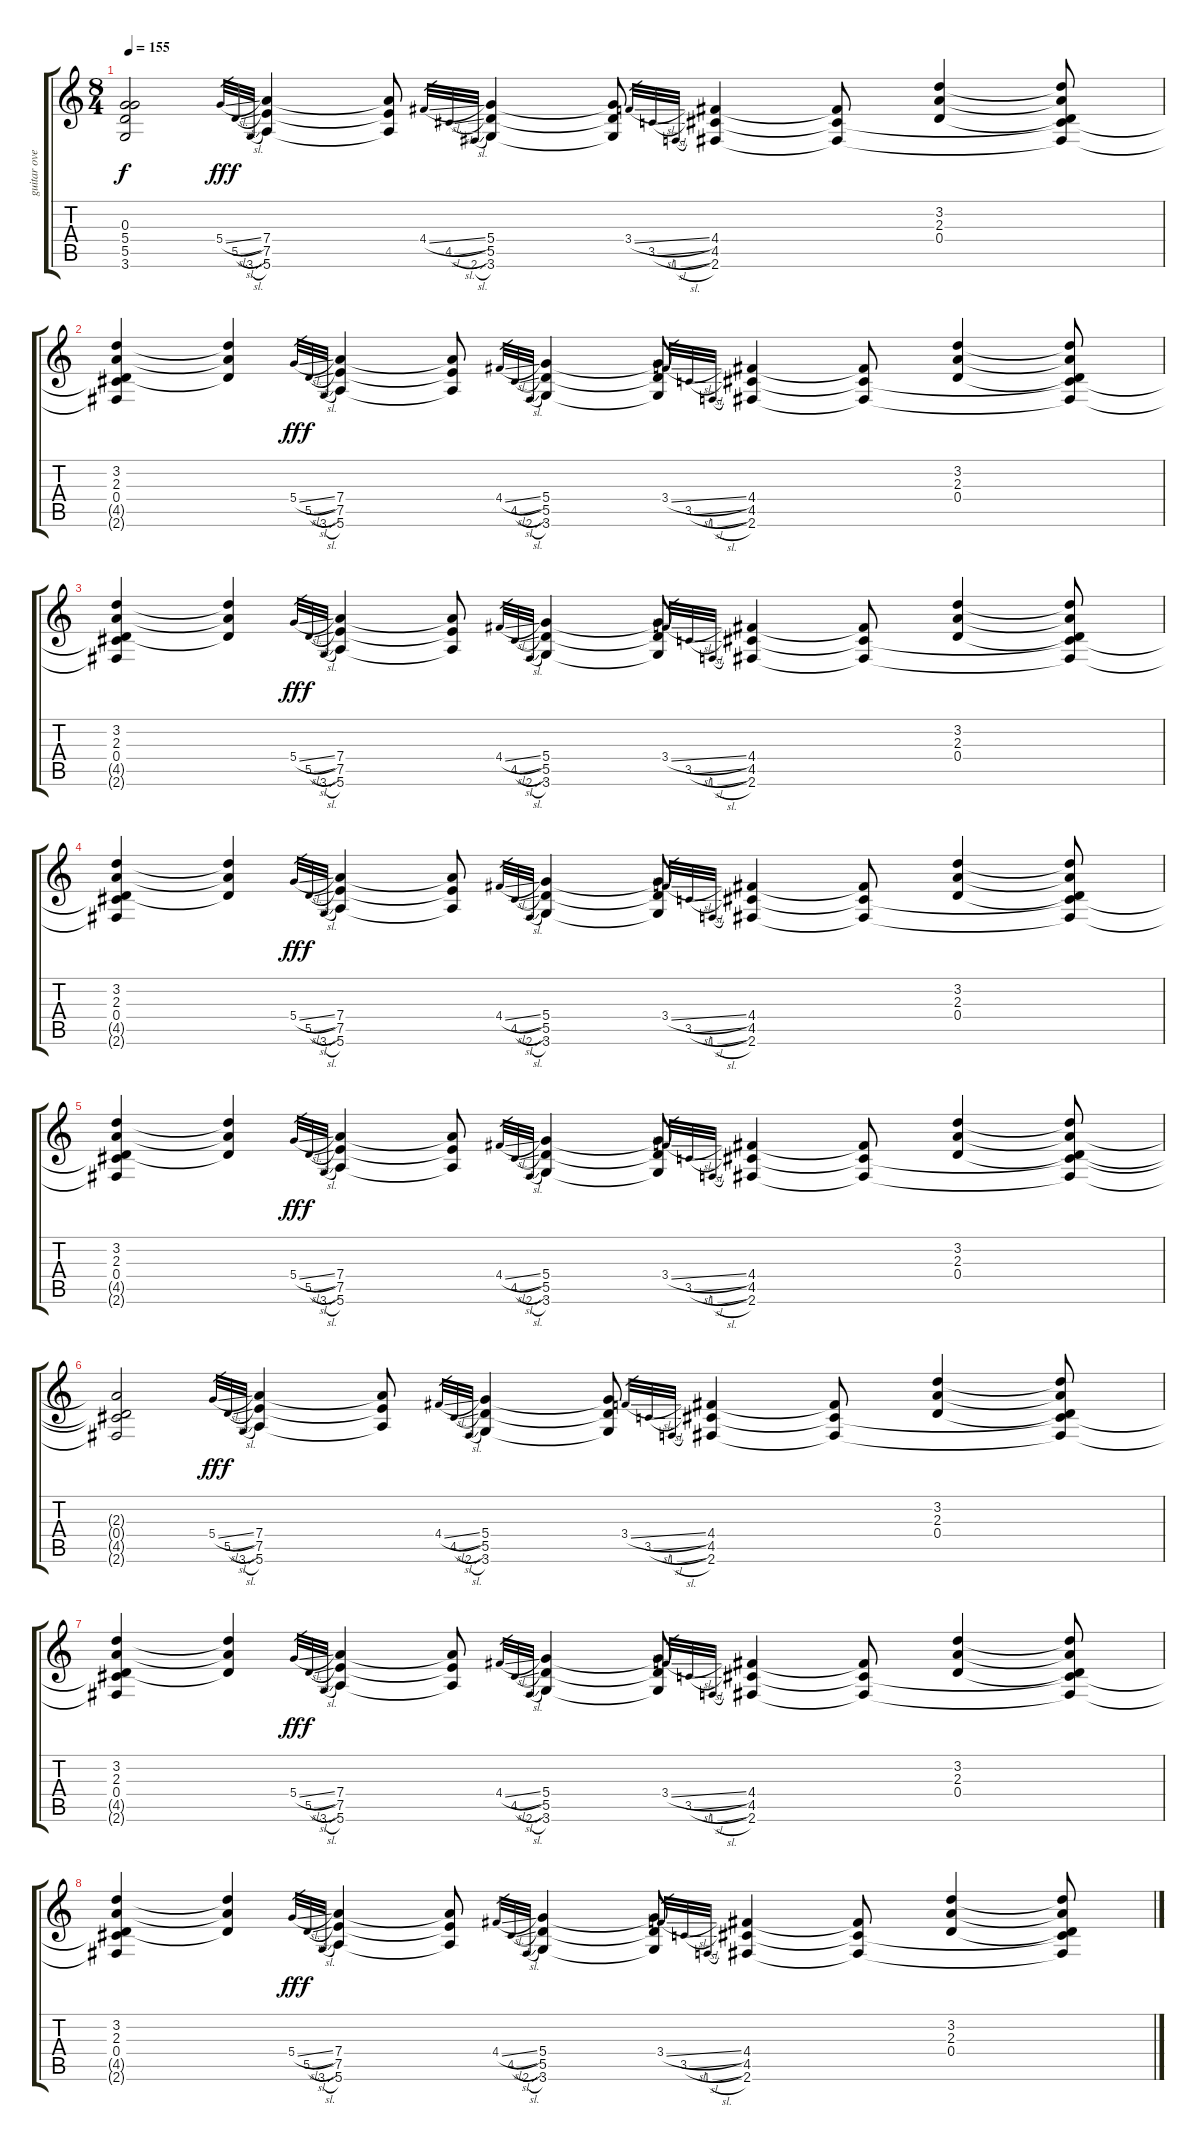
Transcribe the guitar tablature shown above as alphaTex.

\track ("guitar overdriven" "guitar ove") {instrument overdrivenguitar}
\staff {score tabs}
\tuning (E4 B3 G3 D3 A2 E2) {hide}
\ts (8 4)
\tempo 155
\clef g2
\ks c
(0.3{t} 5.4{t} 5.5{t} 3.6{t}).2{dy f} 5.4{sl}.32{gr dy ff} 5.5{sl}.32{gr dy f} 3.6{sl}.32{gr} (7.4 7.5 5.6).4 (7.4{t} 7.5{t} 5.6{t}).8 4.4{sl}.32{gr} 4.5{sl}.32{gr} 2.6{sl}.32{gr} (5.4 5.5 3.6).4 (5.4{t} 5.5{t} 3.6{t}).8 3.4{sl}.32{gr} 3.5{sl}.32{gr} 1.6{sl}.32{gr} (4.4 4.5 2.6).4 (4.4{t} 4.5{t} 2.6{t}).8 (3.2 2.3 0.4).4 (3.2{t} 2.3{t} 0.4{t} 4.5{t} 2.6{t}).8 |
(3.2 2.3 0.4 4.5{t} 2.6{t}).4 (3.2{t} 2.3{t} 0.4{t}).4 5.4{sl}.32{gr dy ff} 5.5{sl}.32{gr dy f} 3.6{sl}.32{gr} (7.4 7.5 5.6).4 (7.4{t} 7.5{t} 5.6{t}).8 4.4{sl}.32{gr} 4.5{sl}.32{gr} 2.6{sl}.32{gr} (5.4 5.5 3.6).4 (5.4{t} 5.5{t} 3.6{t}).8 3.4{sl}.32{gr} 3.5{sl}.32{gr} 1.6{sl}.32{gr} (4.4 4.5 2.6).4 (4.4{t} 4.5{t} 2.6{t}).8 (3.2 2.3 0.4).4 (3.2{t} 2.3{t} 0.4{t} 4.5{t} 2.6{t}).8 |
(3.2 2.3 0.4 4.5{t} 2.6{t}).4 (3.2{t} 2.3{t} 0.4{t}).4 5.4{sl}.32{gr dy ff} 5.5{sl}.32{gr dy f} 3.6{sl}.32{gr} (7.4 7.5 5.6).4 (7.4{t} 7.5{t} 5.6{t}).8 4.4{sl}.32{gr} 4.5{sl}.32{gr} 2.6{sl}.32{gr} (5.4 5.5 3.6).4 (5.4{t} 5.5{t} 3.6{t}).8 3.4{sl}.32{gr} 3.5{sl}.32{gr} 1.6{sl}.32{gr} (4.4 4.5 2.6).4 (4.4{t} 4.5{t} 2.6{t}).8 (3.2 2.3 0.4).4 (3.2{t} 2.3{t} 0.4{t} 4.5{t} 2.6{t}).8 |
(3.2 2.3 0.4 4.5{t} 2.6{t}).4 (3.2{t} 2.3{t} 0.4{t}).4 5.4{sl}.32{gr dy ff} 5.5{sl}.32{gr dy f} 3.6{sl}.32{gr} (7.4 7.5 5.6).4 (7.4{t} 7.5{t} 5.6{t}).8 4.4{sl}.32{gr} 4.5{sl}.32{gr} 2.6{sl}.32{gr} (5.4 5.5 3.6).4 (5.4{t} 5.5{t} 3.6{t}).8 3.4{sl}.32{gr} 3.5{sl}.32{gr} 1.6{sl}.32{gr} (4.4 4.5 2.6).4 (4.4{t} 4.5{t} 2.6{t}).8 (3.2 2.3 0.4).4 (3.2{t} 2.3{t} 0.4{t} 4.5{t} 2.6{t}).8 |
(3.2 2.3 0.4 4.5{t} 2.6{t}).4 (3.2{t} 2.3{t} 0.4{t}).4 5.4{sl}.32{gr dy ff} 5.5{sl}.32{gr dy f} 3.6{sl}.32{gr} (7.4 7.5 5.6).4 (7.4{t} 7.5{t} 5.6{t}).8 4.4{sl}.32{gr} 4.5{sl}.32{gr} 2.6{sl}.32{gr} (5.4 5.5 3.6).4 (5.4{t} 5.5{t} 3.6{t}).8 3.4{sl}.32{gr} 3.5{sl}.32{gr} 1.6{sl}.32{gr} (4.4 4.5 2.6).4 (4.4{t} 4.5{t} 2.6{t}).8 (3.2 2.3 0.4).4 (3.2{t} 2.3{t} 0.4{t} 4.5{t} 2.6{t}).8 |
(2.3{t} 0.4{t} 4.5{t} 2.6{t}).2 5.4{sl}.32{gr dy ff} 5.5{sl}.32{gr dy f} 3.6{sl}.32{gr} (7.4 7.5 5.6).4 (7.4{t} 7.5{t} 5.6{t}).8 4.4{sl}.32{gr} 4.5{sl}.32{gr} 2.6{sl}.32{gr} (5.4 5.5 3.6).4 (5.4{t} 5.5{t} 3.6{t}).8 3.4{sl}.32{gr} 3.5{sl}.32{gr} 1.6{sl}.32{gr} (4.4 4.5 2.6).4 (4.4{t} 4.5{t} 2.6{t}).8 (3.2 2.3 0.4).4 (3.2{t} 2.3{t} 0.4{t} 4.5{t} 2.6{t}).8 |
(3.2 2.3 0.4 4.5{t} 2.6{t}).4 (3.2{t} 2.3{t} 0.4{t}).4 5.4{sl}.32{gr dy ff} 5.5{sl}.32{gr dy f} 3.6{sl}.32{gr} (7.4 7.5 5.6).4 (7.4{t} 7.5{t} 5.6{t}).8 4.4{sl}.32{gr} 4.5{sl}.32{gr} 2.6{sl}.32{gr} (5.4 5.5 3.6).4 (5.4{t} 5.5{t} 3.6{t}).8 3.4{sl}.32{gr} 3.5{sl}.32{gr} 1.6{sl}.32{gr} (4.4 4.5 2.6).4 (4.4{t} 4.5{t} 2.6{t}).8 (3.2 2.3 0.4).4 (3.2{t} 2.3{t} 0.4{t} 4.5{t} 2.6{t}).8 |
(3.2 2.3 0.4 4.5{t} 2.6{t}).4 (3.2{t} 2.3{t} 0.4{t}).4 5.4{sl}.32{gr dy ff} 5.5{sl}.32{gr dy f} 3.6{sl}.32{gr} (7.4 7.5 5.6).4 (7.4{t} 7.5{t} 5.6{t}).8 4.4{sl}.32{gr} 4.5{sl}.32{gr} 2.6{sl}.32{gr} (5.4 5.5 3.6).4 (5.4{t} 5.5{t} 3.6{t}).8 3.4{sl}.32{gr} 3.5{sl}.32{gr} 1.6{sl}.32{gr} (4.4 4.5 2.6).4 (4.4{t} 4.5{t} 2.6{t}).8 (3.2 2.3 0.4).4 (3.2{t} 2.3{t} 0.4{t} 4.5{t} 2.6{t}).8
